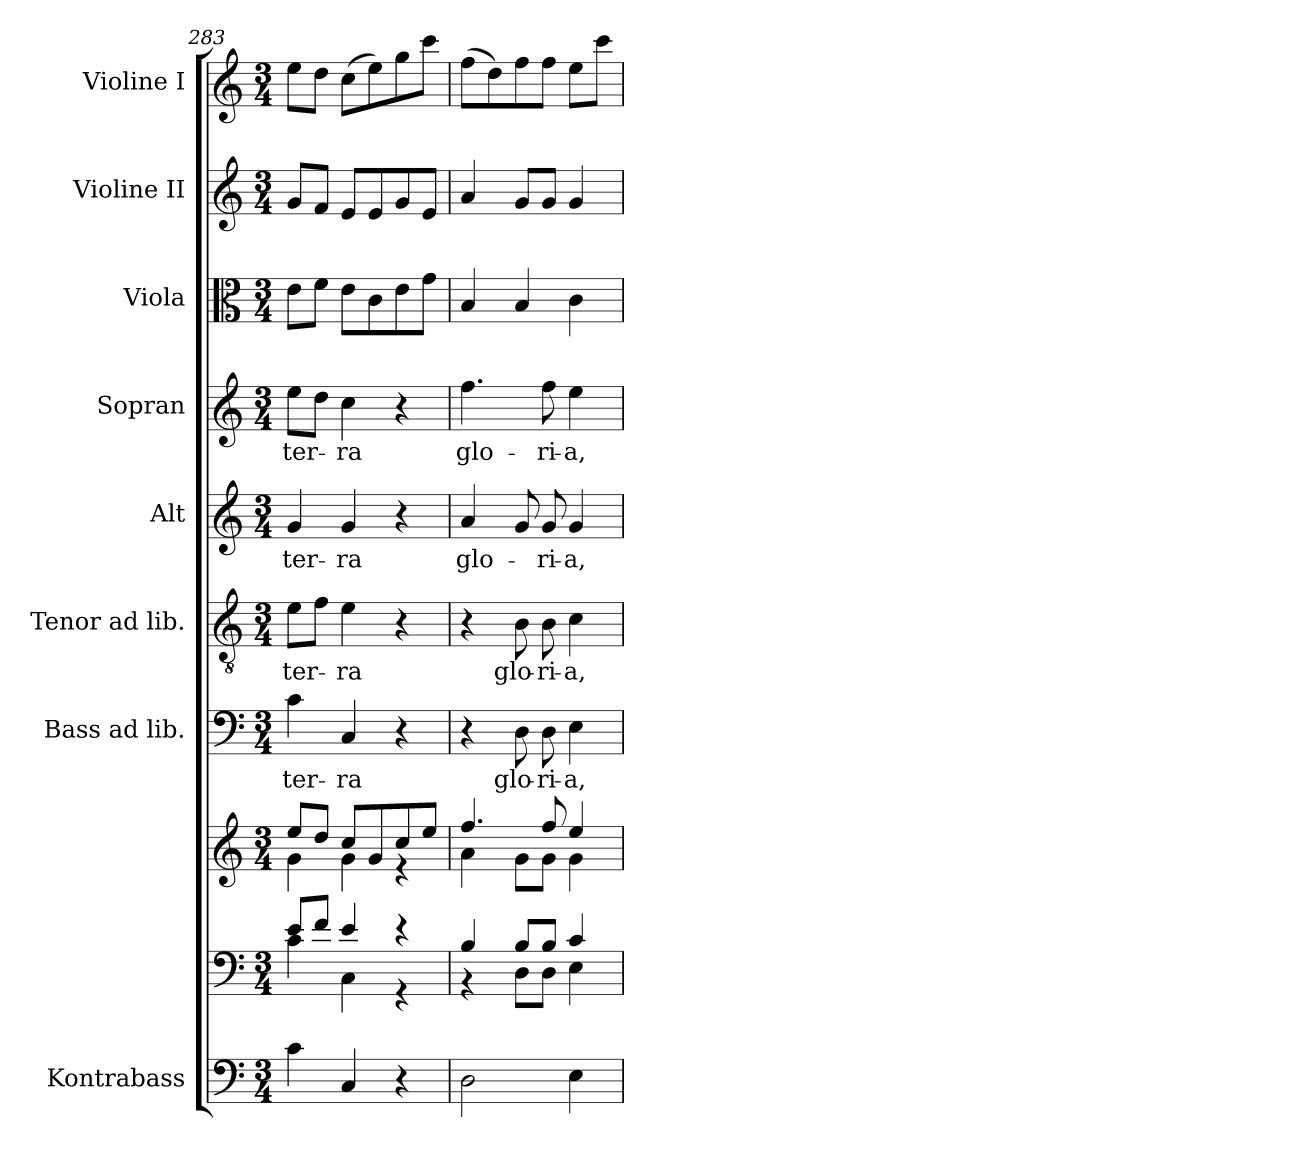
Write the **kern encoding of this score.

**kern	**kern	**kern	**kern	**text	**kern	**text	**kern	**text	**kern	**text	**kern	**kern	**kern
*part9	*part8	*part8	*part7	*part7	*part6	*part6	*part5	*part5	*part4	*part4	*part3	*part2	*part1
*staff10	*staff9	*staff8	*staff7	*staff7	*staff6	*staff6	*staff5	*staff5	*staff4	*staff4	*staff3	*staff2	*staff1
*I"Kontrabass	*	*	*I"Bass ad lib.	*	*I"Tenor ad lib.	*	*I"Alt	*	*I"Sopran	*	*I"Viola	*I"Violine II	*I"Violine I
*I'Kb.	*	*	*I'B.	*	*I'T.	*	*I'A.	*	*I'S.	*	*I'Vla.	*I'Vl. II	*I'Vl. I
!!LO:PB:g=z
*clefF4	*clefF4	*clefG2	*clefF4	*	*clefGv2	*	*clefG2	*	*clefG2	*	*clefC3	*clefG2	*clefG2
*ITrd7c12	*	*	*	*	*	*	*	*	*	*	*	*	*
*k[]	*k[]	*k[]	*k[]	*	*k[]	*	*k[]	*	*k[]	*	*k[]	*k[]	*k[]
*C:	*C:	*C:	*C:	*	*C:	*	*C:	*	*C:	*	*C:	*C:	*C:
*M3/4	*M3/4	*M3/4	*M3/4	*	*M3/4	*	*M3/4	*	*M3/4	*	*M3/4	*M3/4	*M3/4
=283	=283	=283	=283	=283	=283	=283	=283	=283	=283	=283	=283	=283	=283
*	*^	*^	*	*	*	*	*	*	*	*	*	*	*
!	!	!	!	!	!	!LO:LY:b	!	!LO:LY:b	!	!LO:LY:b	!	!LO:LY:b	!	!	!
4C\	8e/L	4c\	8ee/L	4g\	4c\	ter-	8e\L	ter-	4g/	ter-	8ee\L	ter-	8e\L	8g/L	8ee\L
.	8f/J	.	8dd/J	.	.	.	8f\J	.	.	.	8dd\J	.	8f\J	8f/J	8dd\J
!	!	!	!	!	!	!LO:LY:b	!	!LO:LY:b	!	!LO:LY:b	!	!LO:LY:b	!	!	!
4CC/	4e/	4C\	8cc/L	4g\	4C/	-ra	4e\	-ra	4g/	-ra	4cc\	-ra	8e\L	8e/L	(>8cc\L
.	.	.	8g/	.	.	.	.	.	.	.	.	.	8c\	8e/	8ee\)
4r	4r	4r	8cc/	4re	4r	.	4r	.	4r	.	4r	.	8e\	8g/	8gg\
.	.	.	8ee/J	.	.	.	.	.	.	.	.	.	8g\J	8e/J	8ccc\J
=284	=284	=284	=284	=284	=284	=284	=284	=284	=284	=284	=284	=284	=284	=284	=284
!	!	!	!	!	!	!	!	!	!	!LO:LY:b	!	!LO:LY:b	!	!	!
2DD\	4B/	4r	4.ff/	4a\	4r	.	4r	.	4a/	glo-	4.ff\	glo-	4B/	4a/	(>8ff\L
.	.	.	.	.	.	.	.	.	.	.	.	.	.	.	8dd\)
!	!	!	!	!	!	!LO:LY:b	!	!LO:LY:b	!	!	!	!	!	!	!
.	8B/L	8D\L	.	8g\L	8D\	glo-	8B\	glo-	8g/	.	.	.	4B/	8g/L	8ff\
!	!	!	!	!	!	!LO:LY:b	!	!LO:LY:b	!	!LO:LY:b	!	!LO:LY:b	!	!	!
.	8B/J	8D\J	8ff/	8g\J	8D\	-ri-	8B\	-ri-	8g/	-ri-	8ff\	-ri-	.	8g/J	8ff\J
!	!	!	!	!	!	!LO:LY:b	!	!LO:LY:b	!	!LO:LY:b	!	!LO:LY:b	!	!	!
4EE\	4c/	4E\	4ee/	4g\	4E\	-a,	4c\	-a,	4g/	-a,	4ee\	-a,	4c\	4g/	8ee\L
.	.	.	.	.	.	.	.	.	.	.	.	.	.	.	8ccc\J
*	*v	*v	*	*	*	*	*	*	*	*	*	*	*	*	*
*	*	*v	*v	*	*	*	*	*	*	*	*	*	*	*
=	=	=	=	=	=	=	=	=	=	=	=	=	=
*-	*-	*-	*-	*-	*-	*-	*-	*-	*-	*-	*-	*-	*-
